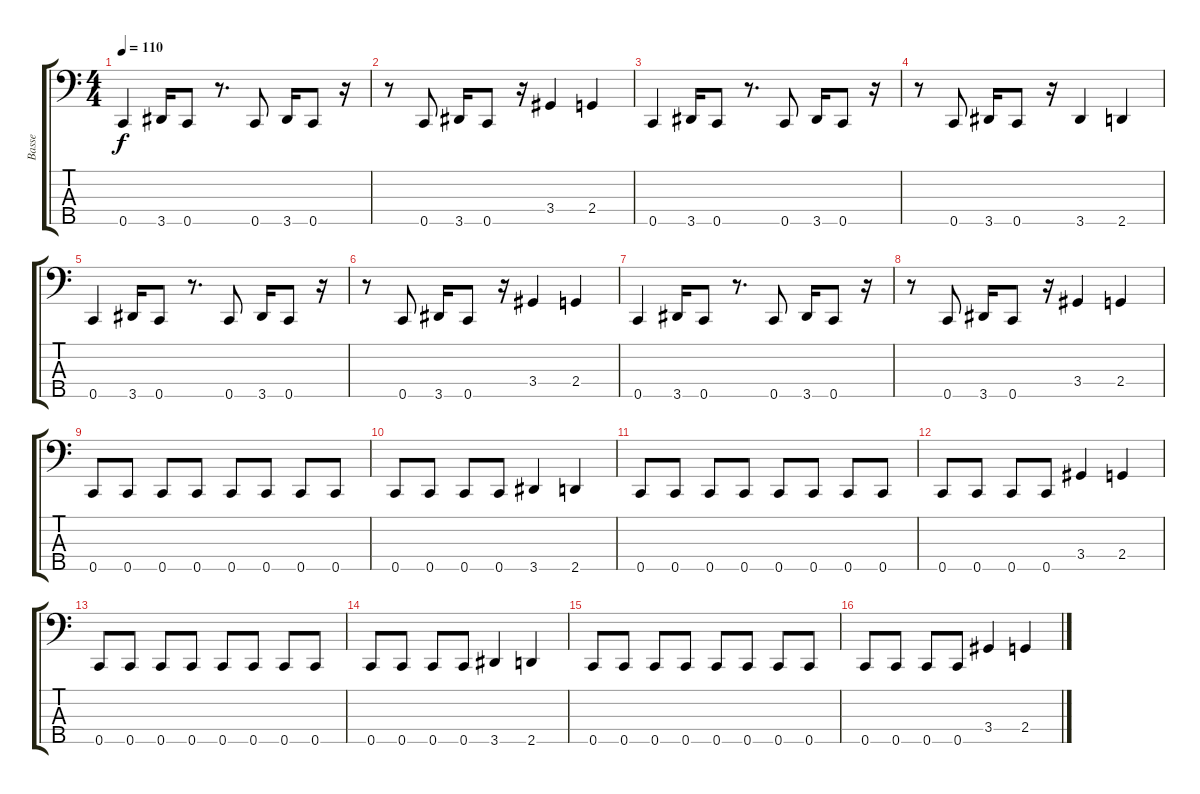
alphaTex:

\track ("Basse" "Basse") {instrument electricbassfinger}
\staff {score tabs}
\tuning (Ab2 Eb2 Bb1 F1 C1) {hide}
\ts (4 4)
\tempo 110
\clef f4
\ks c
0.5.4{dy f} 3.5.16 0.5.8 r.8{d} 0.5.8 3.5.16 0.5.8 r.16 |
r.8 0.5.8 3.5.16 0.5.8 r.16 3.4.4 2.4.4 |
0.5.4 3.5.16 0.5.8 r.8{d} 0.5.8 3.5.16 0.5.8 r.16 |
r.8 0.5.8 3.5.16 0.5.8 r.16 3.5.4 2.5.4 |
0.5.4 3.5.16 0.5.8 r.8{d} 0.5.8 3.5.16 0.5.8 r.16 |
r.8 0.5.8 3.5.16 0.5.8 r.16 3.4.4 2.4.4 |
0.5.4 3.5.16 0.5.8 r.8{d} 0.5.8 3.5.16 0.5.8 r.16 |
r.8 0.5.8 3.5.16 0.5.8 r.16 3.4.4 2.4.4 |
0.5.8 0.5.8 0.5.8 0.5.8 0.5.8 0.5.8 0.5.8 0.5.8 |
0.5.8 0.5.8 0.5.8 0.5.8 3.5.4 2.5.4 |
0.5.8 0.5.8 0.5.8 0.5.8 0.5.8 0.5.8 0.5.8 0.5.8 |
0.5.8 0.5.8 0.5.8 0.5.8 3.4.4 2.4.4 |
0.5.8 0.5.8 0.5.8 0.5.8 0.5.8 0.5.8 0.5.8 0.5.8 |
0.5.8 0.5.8 0.5.8 0.5.8 3.5.4 2.5.4 |
0.5.8 0.5.8 0.5.8 0.5.8 0.5.8 0.5.8 0.5.8 0.5.8 |
0.5.8 0.5.8 0.5.8 0.5.8 3.4.4 2.4.4
